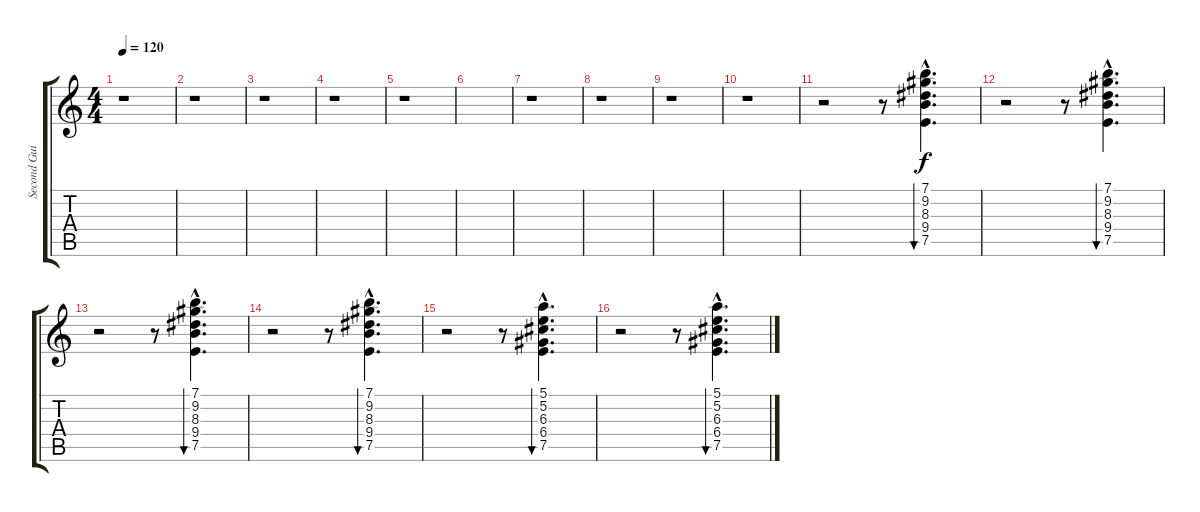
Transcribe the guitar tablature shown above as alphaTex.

\track ("Second Guitar" "Second Gui") {instrument acousticguitarnylon}
\staff {score tabs}
\tuning (E4 B3 G3 D3 A2 E2) {hide}
\ts (4 4)
\tempo 120
\clef g2
\ks c
r.1{dy f} |
r.1 |
r.1 |
r.1 |
r.1 |
|
r.1 |
r.1 |
r.1 |
r.1 |
r.2 r.8 (7.1{hac} 9.2{hac} 8.3{hac} 9.4{hac} 7.5{hac}).4{d bu 480} |
r.2 r.8 (7.1{hac} 9.2{hac} 8.3{hac} 9.4{hac} 7.5{hac}).4{d bu 480} |
r.2 r.8 (7.1{hac} 9.2{hac} 8.3{hac} 9.4{hac} 7.5{hac}).4{d bu 480} |
r.2 r.8 (7.1{hac} 9.2{hac} 8.3{hac} 9.4{hac} 7.5{hac}).4{d bu 480} |
r.2 r.8 (5.1{hac} 5.2{hac} 6.3{hac} 6.4{hac} 7.5{hac}).4{d bu 480} |
r.2 r.8 (5.1{hac} 5.2{hac} 6.3{hac} 6.4{hac} 7.5{hac}).4{d bu 480}
